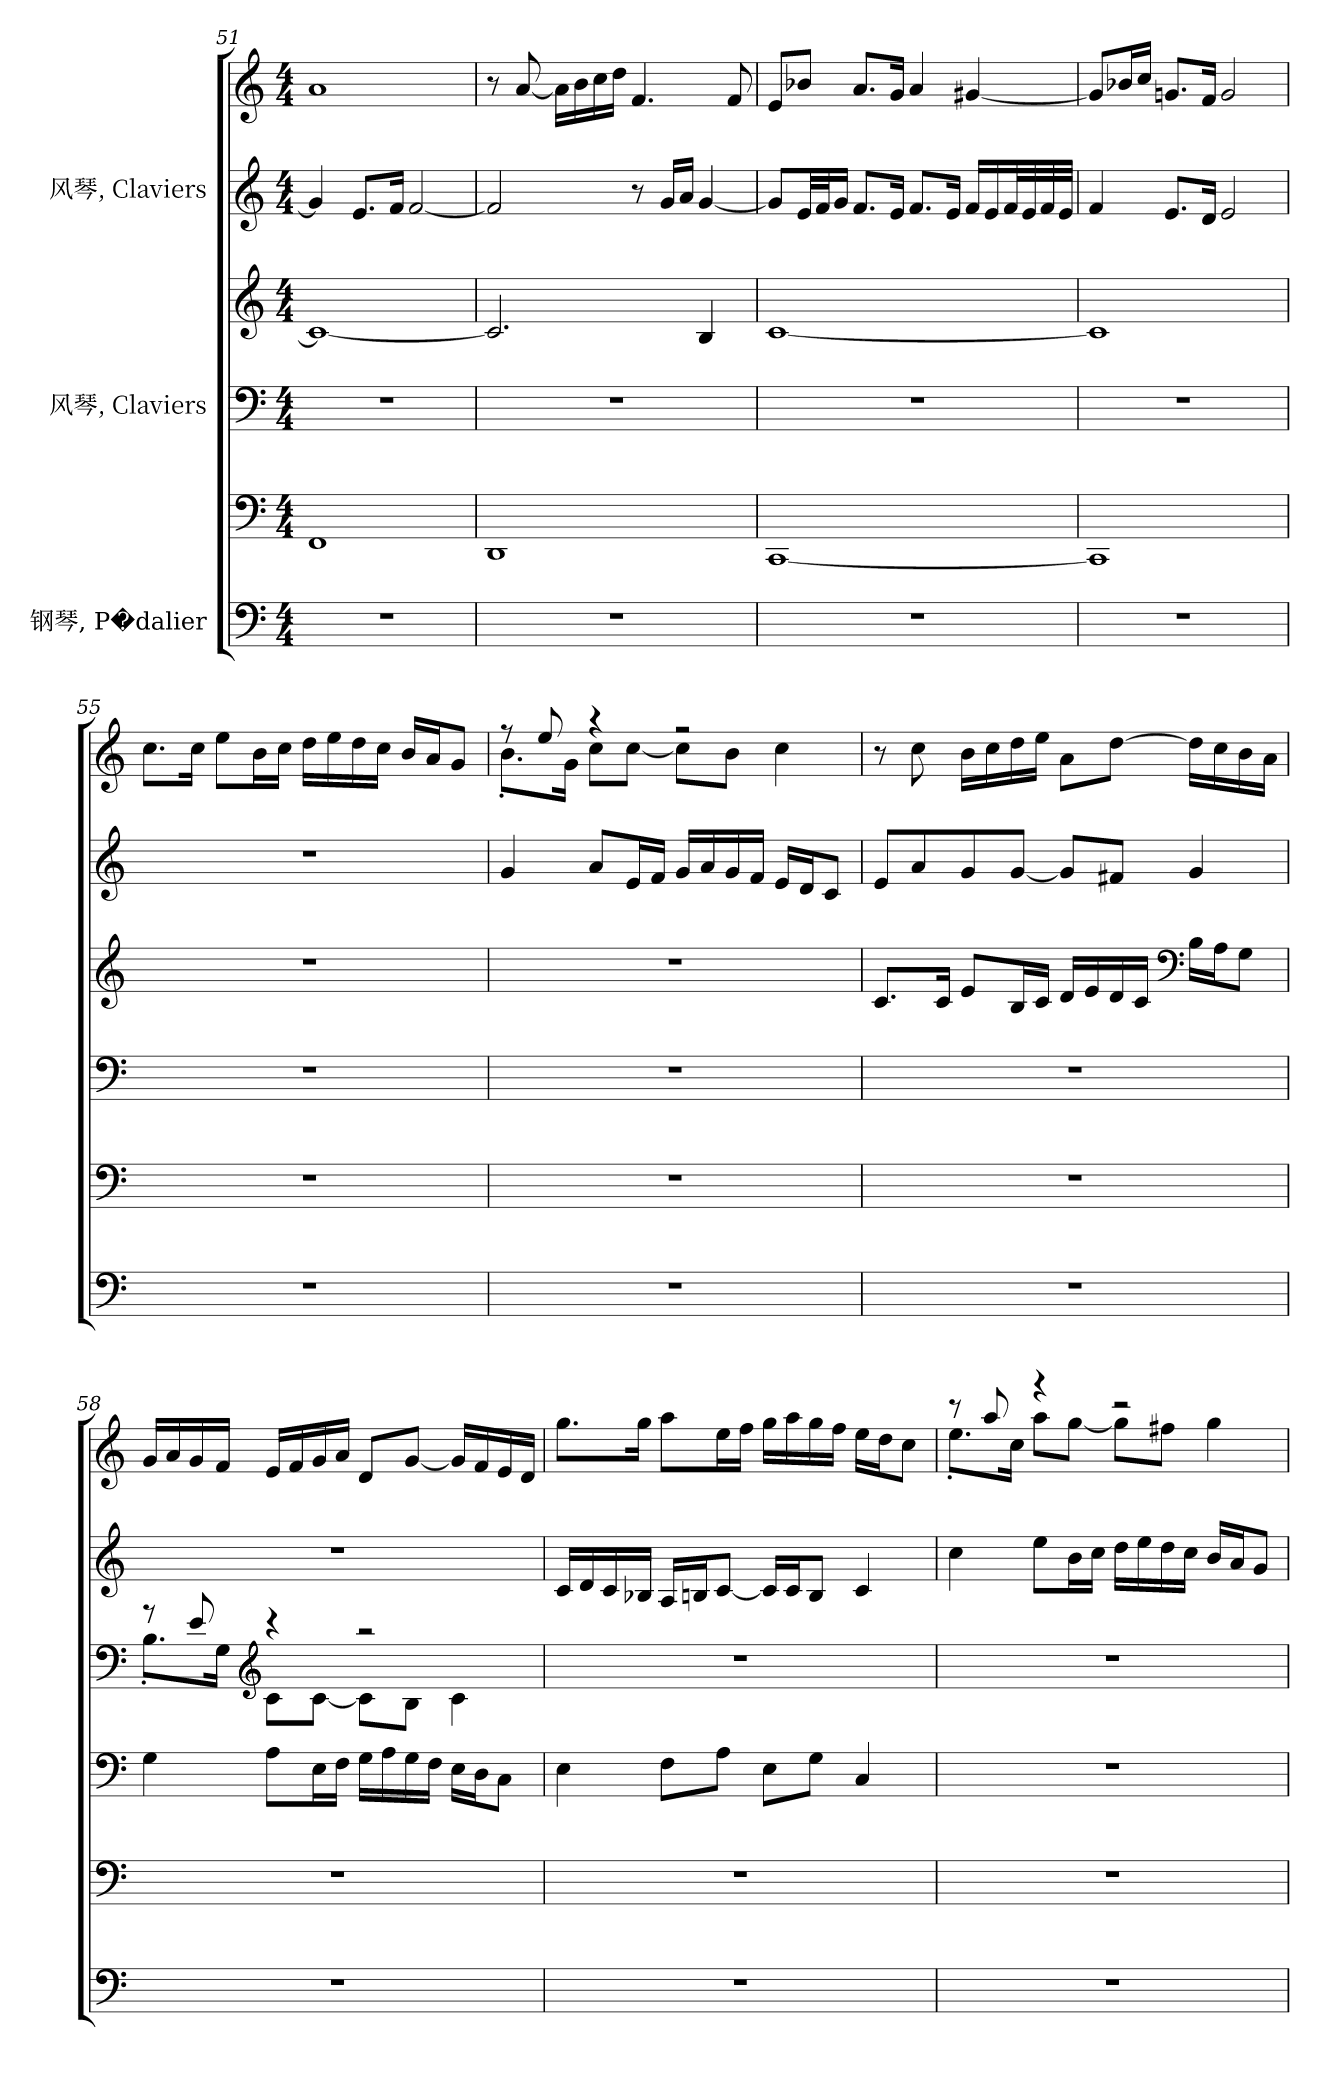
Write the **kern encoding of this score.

**kern	**kern	**kern	**kern	**kern	**kern
*part3	*part3	*part2	*part2	*part1	*part1
*staff6	*staff5	*staff4	*staff3	*staff2	*staff1
*I"钢琴, P�dalier	*	*I"风琴, Claviers	*	*I"风琴, Claviers	*
*clefF4	*clefF4	*clefF4	*clefG2	*clefG2	*clefG2
*k[]	*k[]	*k[]	*k[]	*k[]	*k[]
*M4/4	*M4/4	*M4/4	*M4/4	*M4/4	*M4/4
=51	=51	=51	=51	=51	=51
1r	1FF	1r	1c_	4g/]	1a
.	.	.	.	8.e/L	.
.	.	.	.	16f/Jk	.
.	.	.	.	[2f/	.
=52	=52	=52	=52	=52	=52
1r	1DD	1r	2.c/]	2f/]	8r
.	.	.	.	.	[8a/
.	.	.	.	.	16a\LL]
.	.	.	.	.	16b\
.	.	.	.	.	16cc\
.	.	.	.	.	16dd\JJ
.	.	.	.	8r	4.f/
.	.	.	.	16g/LL	.
.	.	.	.	16a/JJ	.
.	.	.	4B/	[4g/	.
.	.	.	.	.	8f/
!!LO:PB:g=z
=53	=53	=53	=53	=53	=53
1r	[1CC	1r	[1c	8g/L]	8e/L
.	.	.	.	32e/LL	8b-X/J
.	.	.	.	32f/J	.
.	.	.	.	16g/JJ	.
.	.	.	.	8.f/L	8.a/L
.	.	.	.	16e/Jk	16g/Jk
.	.	.	.	8.f/L	4a/
.	.	.	.	16e/Jk	.
.	.	.	.	16f/LL	[4g#X/
.	.	.	.	16e/	.
.	.	.	.	32f/L	.
.	.	.	.	32e/	.
.	.	.	.	32f/	.
.	.	.	.	32e/JJJ	.
=54	=54	=54	=54	=54	=54
1r	1CC]	1r	1c]	4f/	8g#/L]
.	.	.	.	.	16b-X/L
.	.	.	.	.	16cc/JJ
.	.	.	.	8.e/L	8.gn/L
.	.	.	.	16d/Jk	16f/Jk
.	.	.	.	2e/	2g/
=55	=55	=55	=55	=55	=55
*	*	*	*	*	*MM68
1r	1r	1r	1r	1r	8.cc\L
.	.	.	.	.	16cc\Jk
.	.	.	.	.	8ee\L
.	.	.	.	.	16b\L
.	.	.	.	.	16cc\JJ
.	.	.	.	.	16dd\LL
.	.	.	.	.	16ee\
.	.	.	.	.	16dd\
.	.	.	.	.	16cc\JJ
.	.	.	.	.	16b/LL
.	.	.	.	.	16a/J
.	.	.	.	.	8g/J
!!LO:LB:g=z
=56	=56	=56	=56	=56	=56
*	*	*	*	*	*^
1r	1r	1r	1r	4g/	8r	8.b'\L
.	.	.	.	.	8ee/	.
.	.	.	.	.	.	16g\Jk
.	.	.	.	8a/L	4r	8cc\L
.	.	.	.	16e/L	.	[8cc\J
.	.	.	.	16f/JJ	.	.
.	.	.	.	16g/LL	2r	8cc\L]
.	.	.	.	16a/	.	.
.	.	.	.	16g/	.	8b\J
.	.	.	.	16f/JJ	.	.
.	.	.	.	16e/LL	.	4cc\
.	.	.	.	16d/J	.	.
.	.	.	.	8c/J	.	.
*	*	*	*	*	*v	*v
=57	=57	=57	=57	=57	=57
1r	1r	1r	8.c/L	8e/L	8r
.	.	.	.	8a/	8cc\
.	.	.	16c/Jk	.	.
.	.	.	8e/L	8g/	16b\LL
.	.	.	.	.	16cc\
.	.	.	16B/L	[8g/J	16dd\
.	.	.	16c/JJ	.	16ee\JJ
.	.	.	16d/LL	8g/L]	8a\L
.	.	.	16e/	.	.
.	.	.	16d/	8f#X/J	[8dd\J
.	.	.	16c/JJ	.	.
*	*	*	*clefF4	*	*
.	.	.	16B\LL	4g/	16dd\LL]
.	.	.	16A\J	.	16cc\
.	.	.	8G\J	.	16b\
.	.	.	.	.	16a\JJ
!!LO:PB:g=z
=58	=58	=58	=58	=58	=58
*	*	*	*^	*	*
1r	1r	4G\	8r	8.B'\L	1r	16g/LL
.	.	.	.	.	.	16a/
.	.	.	8e/	.	.	16g/
.	.	.	.	16G\Jk	.	16f/JJ
*	*	*	*clefG2	*	*	*
.	.	8A\L	4r	8c\L	.	16e/LL
.	.	.	.	.	.	16f/
.	.	16E\L	.	[8c\J	.	16g/
.	.	16F\JJ	.	.	.	16a/JJ
.	.	16G\LL	2r	8c\L]	.	8d/L
.	.	16A\	.	.	.	.
.	.	16G\	.	8B\J	.	[8g/J
.	.	16F\JJ	.	.	.	.
.	.	16E\LL	.	4c\	.	16g/LL]
.	.	16D\J	.	.	.	16f/
.	.	8C\J	.	.	.	16e/
.	.	.	.	.	.	16d/JJ
*	*	*	*v	*v	*	*
=59	=59	=59	=59	=59	=59
1r	1r	4E\	1r	16c/LL	8.gg\L
.	.	.	.	16d/	.
.	.	.	.	16c/	.
.	.	.	.	16B-X/JJ	16gg\Jk
.	.	8F\L	.	16A/LL	8aa\L
.	.	.	.	16Bn/J	.
.	.	8A\J	.	[8c/J	16ee\L
.	.	.	.	.	16ff\JJ
.	.	8E\L	.	16c/LL]	16gg\LL
.	.	.	.	16c/J	16aa\
.	.	8G\J	.	8B/J	16gg\
.	.	.	.	.	16ff\JJ
.	.	4C/	.	4c/	16ee\LL
.	.	.	.	.	16dd\J
.	.	.	.	.	8cc\J
!!LO:LB:g=z
=60	=60	=60	=60	=60	=60
*	*	*	*	*	*^
1r	1r	1r	1r	4cc\	8r	8.ee'\L
.	.	.	.	.	8aa/	.
.	.	.	.	.	.	16cc\Jk
.	.	.	.	8ee\L	4r	8aa\L
.	.	.	.	16b\L	.	[8gg\J
.	.	.	.	16cc\JJ	.	.
.	.	.	.	16dd\LL	2r	8gg\L]
.	.	.	.	16ee\	.	.
.	.	.	.	16dd\	.	8ff#X\J
.	.	.	.	16cc\JJ	.	.
.	.	.	.	16b/LL	.	4gg\
.	.	.	.	16a/J	.	.
.	.	.	.	8g/J	.	.
*	*	*	*	*	*v	*v
=	=	=	=	=	=
*-	*-	*-	*-	*-	*-
